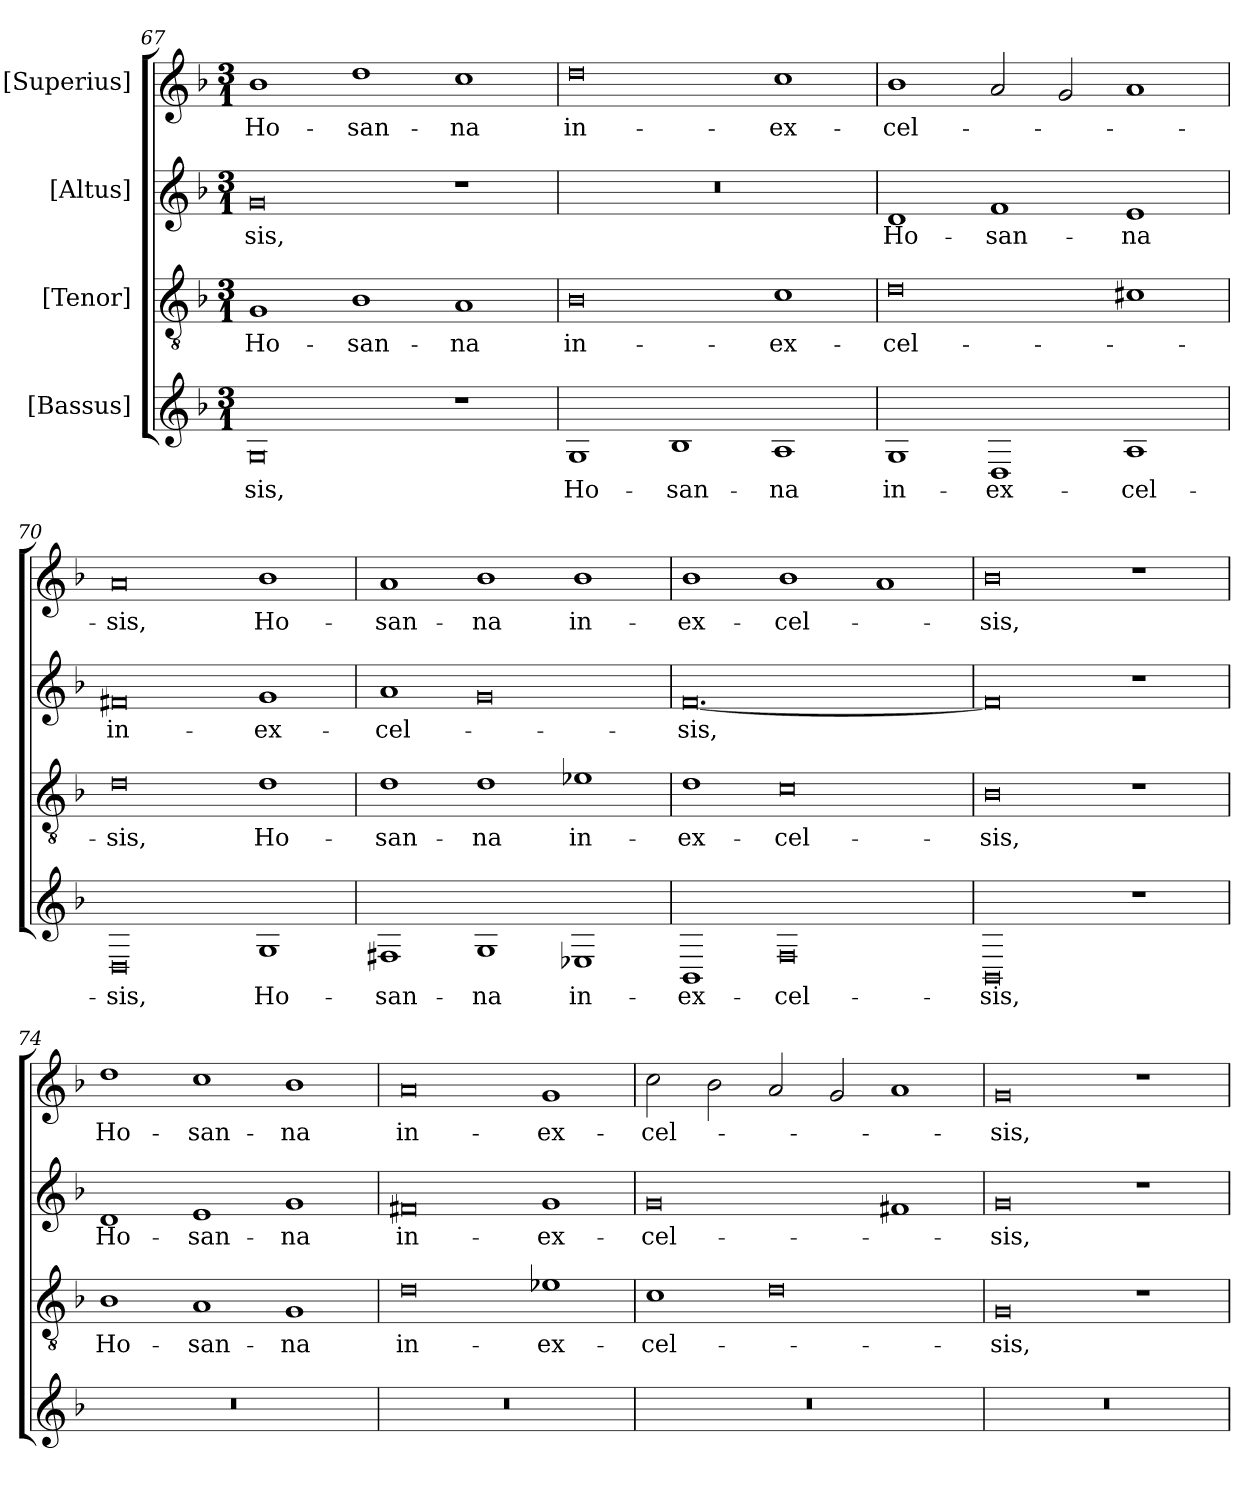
**kern	**text	**kern	**text	**kern	**text	**kern	**text
*part4	*part4	*part3	*part3	*part2	*part2	*part1	*part1
*staff4	*staff4	*staff3	*staff3	*staff2	*staff2	*staff1	*staff1
*I"[Bassus]	*	*I"[Tenor]	*	*I"[Altus]	*	*I"[Superius]	*
*clefG2	*	*clefGv2	*	*clefG2	*	*clefG2	*
*k[b-]	*	*k[b-]	*	*k[b-]	*	*k[b-]	*
*M3/1	*	*M3/1	*	*M3/1	*	*M3/1	*
=67	=67	=67	=67	=67	=67	=67	=67
0G\	-sis,	1G/	Ho-	0g/	-sis,	1b-\	Ho-
.	.	1B-\	-san-	.	.	1dd\	-san-
1r	.	1A/	-na	1r	.	1cc\	-na
=68	=68	=68	=68	=68	=68	=68	=68
!	!	!	!	!LO:N:vis=0	!	!	!
1G\	Ho-	0B-\	in-	0.r	.	0dd\	in-
1B-\	-san-	.	.	.	.	.	.
1A\	-na	1c\	ex-	.	.	1cc\	ex-
=69	=69	=69	=69	=69	=69	=69	=69
1G\	in-	0d\	-cel-	1d/	Ho-	1b-\	-cel-
1D\	ex-	.	.	1f/	-san-	2a/	.
.	.	.	.	.	.	2g/	.
1A\	-cel-	1c#X\	.	1e/	-na	1a/	.
=70	=70	=70	=70	=70	=70	=70	=70
0D\	-sis,	0d\	-sis,	0f#X/	in-	0a/	-sis,
1G\	Ho-	1d\	Ho-	1g/	ex-	1b-\	Ho-
=71	=71	=71	=71	=71	=71	=71	=71
1F#X\	-san-	1d\	-san-	1a/	-cel-	1a/	-san-
1G\	-na	1d\	-na	0g/	.	1b-\	-na
1E-X\	in-	1e-X\	in-	.	.	1b-\	in-
=72	=72	=72	=72	=72	=72	=72	=72
1BB-/	ex-	1d\	ex-	[0.f/	-sis,	1b-\	ex-
0F\	-cel-	0c\	-cel-	.	.	1b-\	-cel-
.	.	.	.	.	.	1a/	.
=73	=73	=73	=73	=73	=73	=73	=73
0BB-/	-sis,	0B-\	-sis,	0f/]	.	0b-\	-sis,
1r	.	1r	.	1r	.	1r	.
=74	=74	=74	=74	=74	=74	=74	=74
!LO:N:vis=0	!	!	!	!	!	!	!
0.r	.	1B-\	Ho-	1d/	Ho-	1dd\	Ho-
.	.	1A/	-san-	1e/	-san-	1cc\	-san-
.	.	1G/	-na	1g/	-na	1b-\	-na
=75	=75	=75	=75	=75	=75	=75	=75
!LO:N:vis=0	!	!	!	!	!	!	!
0.r	.	0d\	in-	0f#X/	in-	0a/	in-
.	.	1e-X\	ex-	1g/	ex-	1g/	ex-
=76	=76	=76	=76	=76	=76	=76	=76
!LO:N:vis=0	!	!	!	!	!	!	!
0.r	.	1c\	-cel-	0g/	-cel-	2cc\	-cel-
.	.	.	.	.	.	2b-\	.
.	.	0d\	.	.	.	2a/	.
.	.	.	.	.	.	2g/	.
.	.	.	.	1f#X/	.	1a/	.
=77	=77	=77	=77	=77	=77	=77	=77
!LO:N:vis=0	!	!	!	!	!	!	!
0.r	.	0G/	-sis,	0g/	-sis,	0g/	-sis,
.	.	1r	.	1r	.	1r	.
=	=	=	=	=	=	=	=
*-	*-	*-	*-	*-	*-	*-	*-
